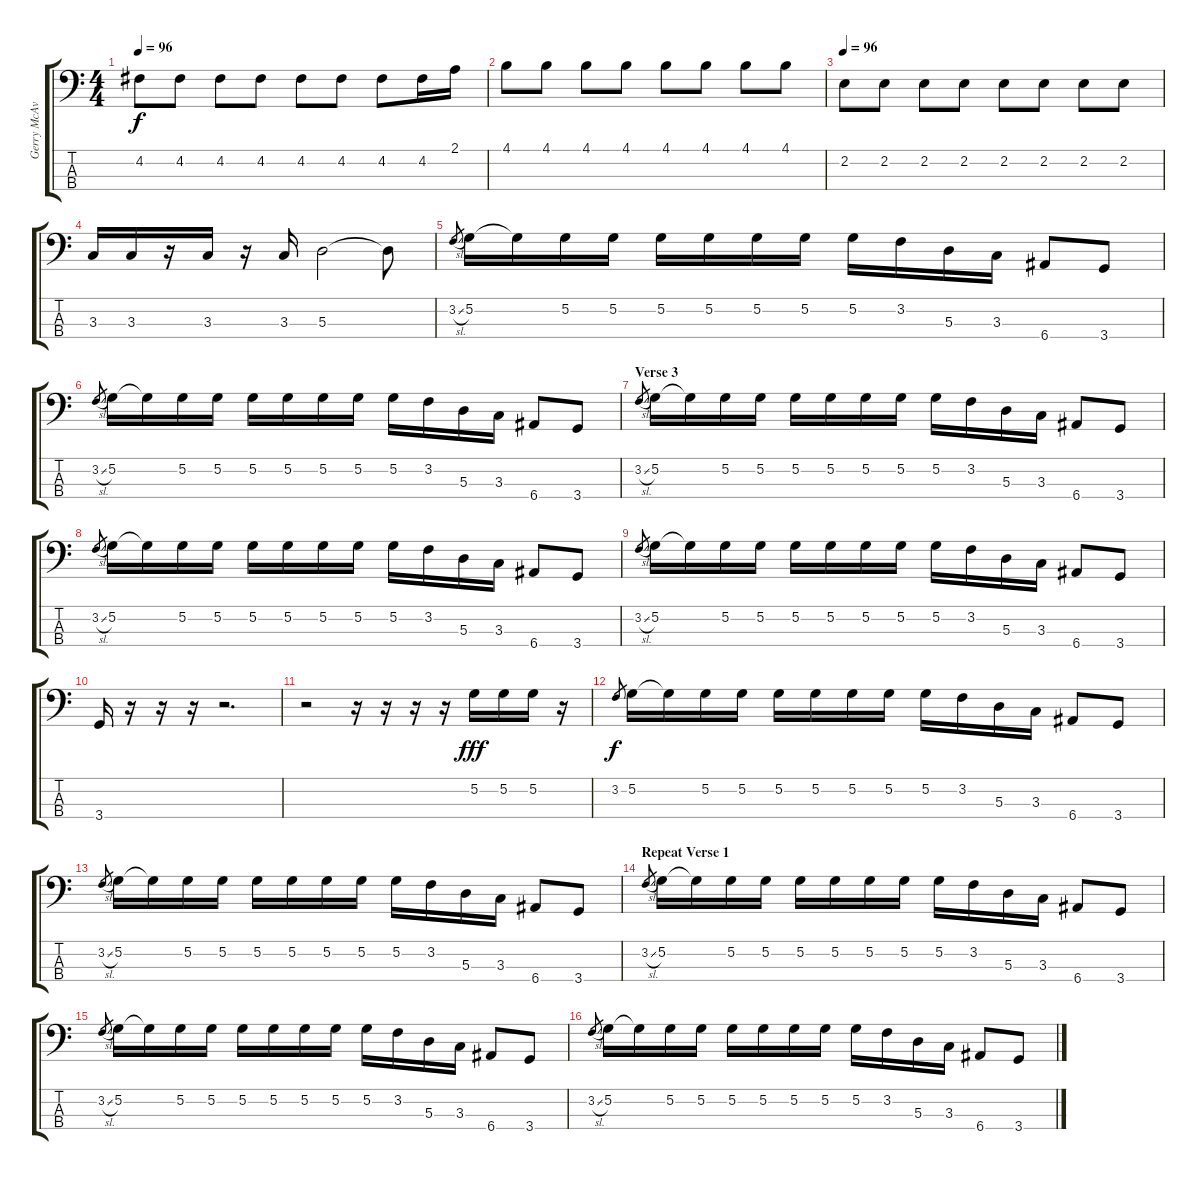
\track ("Gerry McAvoy" "Gerry McAv") {instrument electricbassfinger}
\staff {score tabs}
\tuning (G2 D2 A1 E1) {hide}
\ts (4 4)
\tempo 96
\clef f4
\ks c
4.2.8{dy f} 4.2.8 4.2.8 4.2.8 4.2.8 4.2.8 4.2.8 4.2.16 2.1.16 |
4.1.8 4.1.8 4.1.8 4.1.8 4.1.8 4.1.8 4.1.8 4.1.8 |
\tempo 96
2.2.8 2.2.8 2.2.8 2.2.8 2.2.8 2.2.8 2.2.8 2.2.8 |
3.3.16 3.3.16 r.16 3.3.16 r.16 3.3.16 5.3.2 5.3{t}.8 |
3.2{sl}.8{gr} 5.2.16 5.2{t}.16 5.2.16 5.2.16 5.2.16 5.2.16 5.2.16 5.2.16 5.2.16 3.2.16 5.3.16 3.3.16 6.4.8 3.4.8 |
3.2{sl}.8{gr} 5.2.16 5.2{t}.16 5.2.16 5.2.16 5.2.16 5.2.16 5.2.16 5.2.16 5.2.16 3.2.16 5.3.16 3.3.16 6.4.8 3.4.8 |
\section ("" "Verse 3")
3.2{sl}.8{gr} 5.2.16 5.2{t}.16 5.2.16 5.2.16 5.2.16 5.2.16 5.2.16 5.2.16 5.2.16 3.2.16 5.3.16 3.3.16 6.4.8 3.4.8 |
3.2{sl}.8{gr} 5.2.16 5.2{t}.16 5.2.16 5.2.16 5.2.16 5.2.16 5.2.16 5.2.16 5.2.16 3.2.16 5.3.16 3.3.16 6.4.8 3.4.8 |
3.2{sl}.8{gr} 5.2.16 5.2{t}.16 5.2.16 5.2.16 5.2.16 5.2.16 5.2.16 5.2.16 5.2.16 3.2.16 5.3.16 3.3.16 6.4.8 3.4.8 |
3.4.16 r.16 r.16 r.16 r.2{d} |
r.2 r.16 r.16 r.16 r.16 5.2.16{dy fff} 5.2.16 5.2.16 r.16 |
3.2.8{gr dy f} 5.2.16 5.2{t}.16 5.2.16 5.2.16 5.2.16 5.2.16 5.2.16 5.2.16 5.2.16 3.2.16 5.3.16 3.3.16 6.4.8 3.4.8 |
3.2{sl}.8{gr} 5.2.16 5.2{t}.16 5.2.16 5.2.16 5.2.16 5.2.16 5.2.16 5.2.16 5.2.16 3.2.16 5.3.16 3.3.16 6.4.8 3.4.8 |
\section ("" "Repeat Verse 1")
3.2{sl}.8{gr} 5.2.16 5.2{t}.16 5.2.16 5.2.16 5.2.16 5.2.16 5.2.16 5.2.16 5.2.16 3.2.16 5.3.16 3.3.16 6.4.8 3.4.8 |
3.2{sl}.8{gr} 5.2.16 5.2{t}.16 5.2.16 5.2.16 5.2.16 5.2.16 5.2.16 5.2.16 5.2.16 3.2.16 5.3.16 3.3.16 6.4.8 3.4.8 |
3.2{sl}.8{gr} 5.2.16 5.2{t}.16 5.2.16 5.2.16 5.2.16 5.2.16 5.2.16 5.2.16 5.2.16 3.2.16 5.3.16 3.3.16 6.4.8 3.4.8
